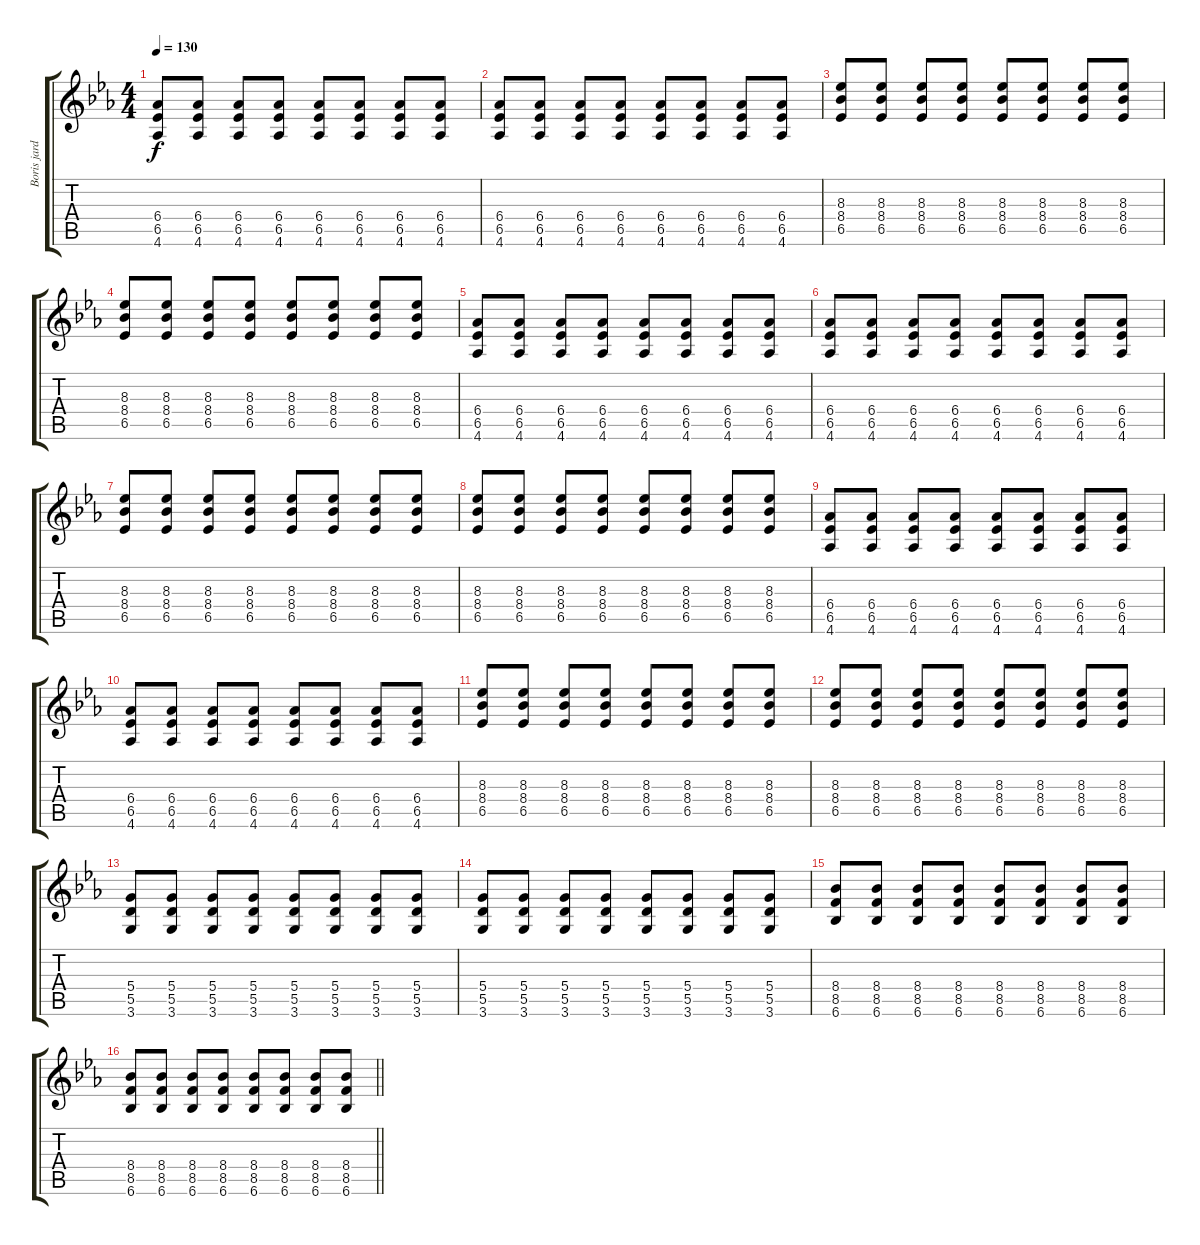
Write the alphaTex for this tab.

\track ("Boris jardel " "Boris jard") {instrument overdrivenguitar}
\staff {score tabs}
\tuning (E4 B3 G3 D3 A2 E2) {hide}
\ts (4 4)
\tempo 130
\clef g2
\ks eb
(6.4 6.5 4.6).8{dy f} (6.4 6.5 4.6).8 (6.4 6.5 4.6).8 (6.4 6.5 4.6).8 (6.4 6.5 4.6).8 (6.4 6.5 4.6).8 (6.4 6.5 4.6).8 (6.4 6.5 4.6).8 |
(6.4 6.5 4.6).8 (6.4 6.5 4.6).8 (6.4 6.5 4.6).8 (6.4 6.5 4.6).8 (6.4 6.5 4.6).8 (6.4 6.5 4.6).8 (6.4 6.5 4.6).8 (6.4 6.5 4.6).8 |
(8.3 8.4 6.5).8 (8.3 8.4 6.5).8 (8.3 8.4 6.5).8 (8.3 8.4 6.5).8 (8.3 8.4 6.5).8 (8.3 8.4 6.5).8 (8.3 8.4 6.5).8 (8.3 8.4 6.5).8 |
(8.3 8.4 6.5).8 (8.3 8.4 6.5).8 (8.3 8.4 6.5).8 (8.3 8.4 6.5).8 (8.3 8.4 6.5).8 (8.3 8.4 6.5).8 (8.3 8.4 6.5).8 (8.3 8.4 6.5).8 |
(6.4 6.5 4.6).8 (6.4 6.5 4.6).8 (6.4 6.5 4.6).8 (6.4 6.5 4.6).8 (6.4 6.5 4.6).8 (6.4 6.5 4.6).8 (6.4 6.5 4.6).8 (6.4 6.5 4.6).8 |
(6.4 6.5 4.6).8 (6.4 6.5 4.6).8 (6.4 6.5 4.6).8 (6.4 6.5 4.6).8 (6.4 6.5 4.6).8 (6.4 6.5 4.6).8 (6.4 6.5 4.6).8 (6.4 6.5 4.6).8 |
(8.3 8.4 6.5).8 (8.3 8.4 6.5).8 (8.3 8.4 6.5).8 (8.3 8.4 6.5).8 (8.3 8.4 6.5).8 (8.3 8.4 6.5).8 (8.3 8.4 6.5).8 (8.3 8.4 6.5).8 |
(8.3 8.4 6.5).8 (8.3 8.4 6.5).8 (8.3 8.4 6.5).8 (8.3 8.4 6.5).8 (8.3 8.4 6.5).8 (8.3 8.4 6.5).8 (8.3 8.4 6.5).8 (8.3 8.4 6.5).8 |
(6.4 6.5 4.6).8 (6.4 6.5 4.6).8 (6.4 6.5 4.6).8 (6.4 6.5 4.6).8 (6.4 6.5 4.6).8 (6.4 6.5 4.6).8 (6.4 6.5 4.6).8 (6.4 6.5 4.6).8 |
(6.4 6.5 4.6).8 (6.4 6.5 4.6).8 (6.4 6.5 4.6).8 (6.4 6.5 4.6).8 (6.4 6.5 4.6).8 (6.4 6.5 4.6).8 (6.4 6.5 4.6).8 (6.4 6.5 4.6).8 |
(8.3 8.4 6.5).8 (8.3 8.4 6.5).8 (8.3 8.4 6.5).8 (8.3 8.4 6.5).8 (8.3 8.4 6.5).8 (8.3 8.4 6.5).8 (8.3 8.4 6.5).8 (8.3 8.4 6.5).8 |
(8.3 8.4 6.5).8 (8.3 8.4 6.5).8 (8.3 8.4 6.5).8 (8.3 8.4 6.5).8 (8.3 8.4 6.5).8 (8.3 8.4 6.5).8 (8.3 8.4 6.5).8 (8.3 8.4 6.5).8 |
(5.4 5.5 3.6).8 (5.4 5.5 3.6).8 (5.4 5.5 3.6).8 (5.4 5.5 3.6).8 (5.4 5.5 3.6).8 (5.4 5.5 3.6).8 (5.4 5.5 3.6).8 (5.4 5.5 3.6).8 |
(5.4 5.5 3.6).8 (5.4 5.5 3.6).8 (5.4 5.5 3.6).8 (5.4 5.5 3.6).8 (5.4 5.5 3.6).8 (5.4 5.5 3.6).8 (5.4 5.5 3.6).8 (5.4 5.5 3.6).8 |
(8.4 8.5 6.6).8 (8.4 8.5 6.6).8 (8.4 8.5 6.6).8 (8.4 8.5 6.6).8 (8.4 8.5 6.6).8 (8.4 8.5 6.6).8 (8.4 8.5 6.6).8 (8.4 8.5 6.6).8 |
\barLineRight lightlight
(8.4 8.5 6.6).8 (8.4 8.5 6.6).8 (8.4 8.5 6.6).8 (8.4 8.5 6.6).8 (8.4 8.5 6.6).8 (8.4 8.5 6.6).8 (8.4 8.5 6.6).8 (8.4 8.5 6.6).8
